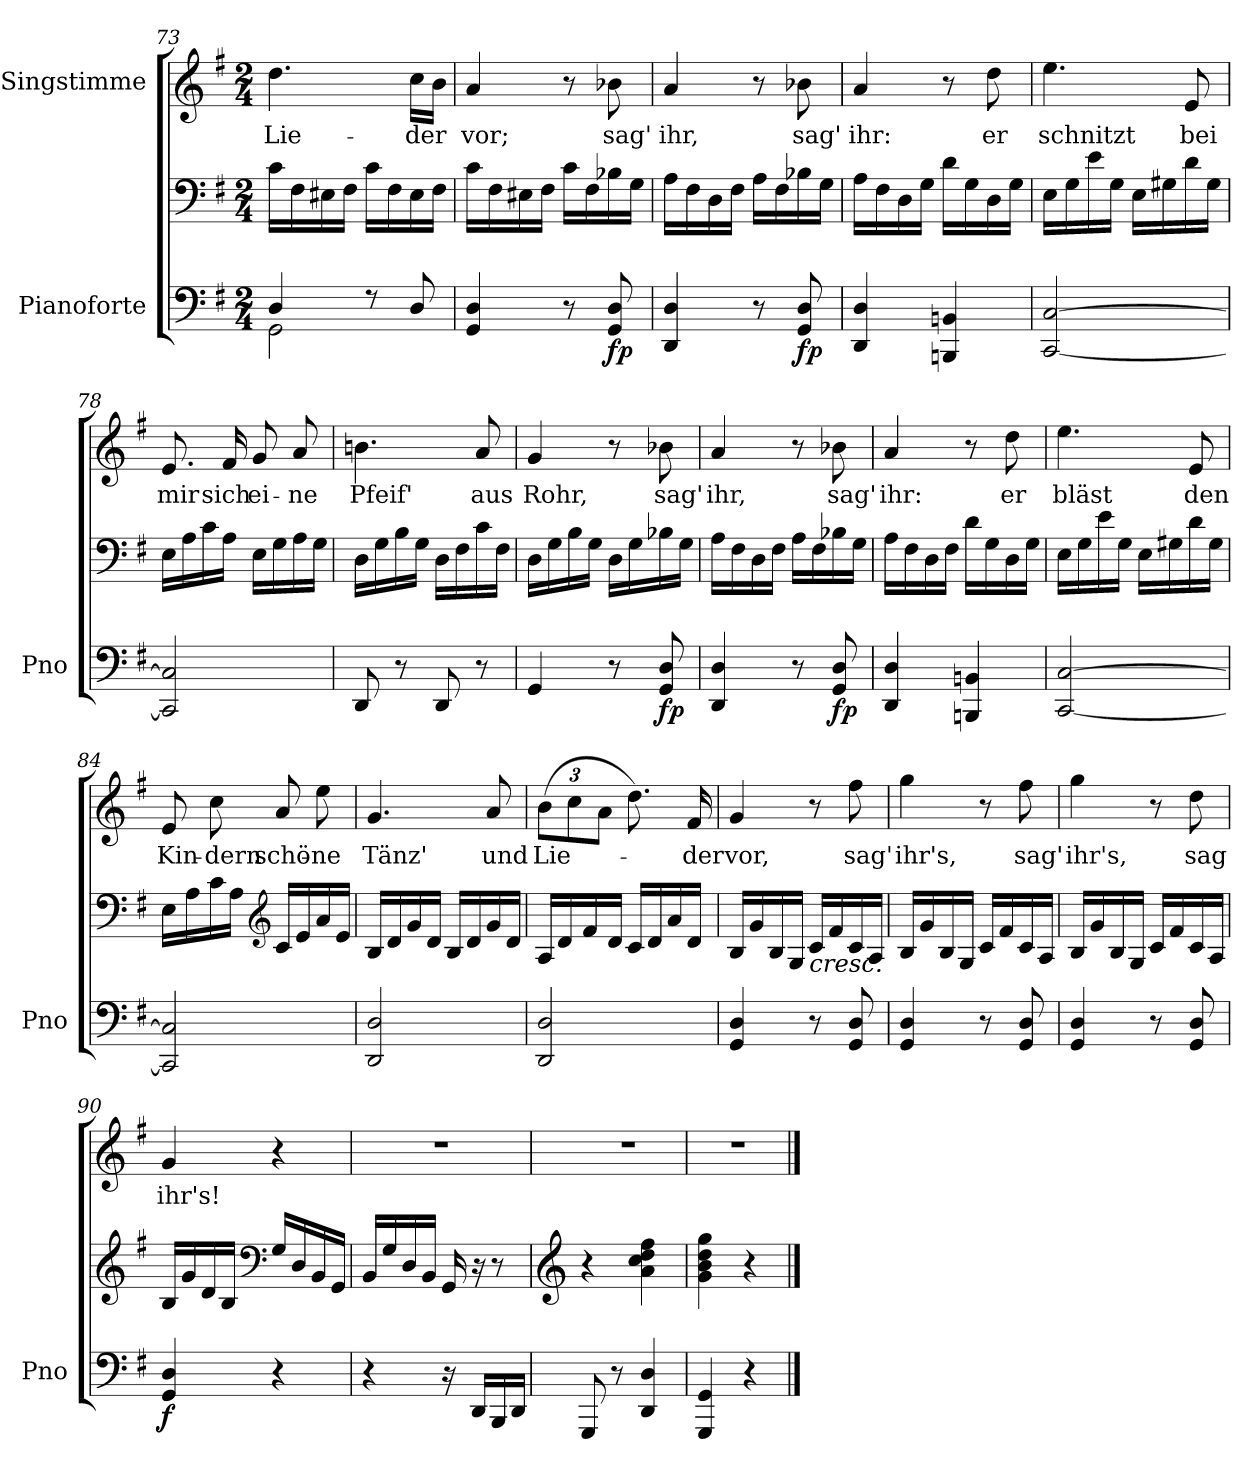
**kern	**kern	**dynam	**kern	**text
*part2	*part2	*part2	*part1	*part1
*staff3	*staff2	*staff2/3	*staff1	*staff1
*I"Pianoforte	*	*	*I"Singstimme	*
*I'Pno	*	*	*	*
!!LO:LB:g=z
*clefF4	*clefF4	*	*clefG2	*
*k[f#]	*k[f#]	*	*k[f#]	*
*M2/4	*M2/4	*	*M2/4	*
=73	=73	=73	=73	=73
*^	*	*	*	*
!	!	!	!	!	!LO:LY:b
4D/	2GG\	16c\LL	.	4.dd\	Lie-
.	.	16F#\	.	.	.
.	.	16E#X\	.	.	.
.	.	16F#\JJ	.	.	.
8r	.	16c\LL	.	.	.
.	.	16F#\	.	.	.
!	!	!	!	!	!LO:LY:b
8D/	.	16E#\	.	16cc\LL	-der
.	.	16F#\JJ	.	16b\JJ	.
*v	*v	*	*	*	*
=74	=74	=74	=74	=74
!	!	!	!	!LO:LY:b
4GG/ 4D/	16c\LL	.	4a/	vor;
.	16F#\	.	.	.
.	16E#X\	.	.	.
.	16F#\JJ	.	.	.
8r	16c\LL	.	8r	.
.	16F#\	.	.	.
!	!	!LO:DY:b=2	!	!LO:LY:b
8GG/ 8D/	16B-X\	fp	8b-X\	sag'
.	16G\JJ	.	.	.
=75	=75	=75	=75	=75
!	!	!	!	!LO:LY:b
4DD/ 4D/	16A\LL	.	4a/	ihr,
.	16F#\	.	.	.
.	16D\	.	.	.
.	16F#\JJ	.	.	.
8r	16A\LL	.	8r	.
.	16F#\	.	.	.
!	!	!LO:DY:b=2	!	!LO:LY:b
8GG/ 8D/	16B-X\	fp	8b-X\	sag'
.	16G\JJ	.	.	.
=76	=76	=76	=76	=76
!	!	!	!	!LO:LY:b
4DD/ 4D/	16A\LL	.	4a/	ihr:
.	16F#\	.	.	.
.	16D\	.	.	.
.	16G\JJ	.	.	.
4BBBn/ 4BBn/	16d\LL	.	8r	.
.	16G\	.	.	.
!	!	!	!	!LO:LY:b
.	16D\	.	8dd\	er
.	16G\JJ	.	.	.
!!LO:LB:g=z
=77	=77	=77	=77	=77
!	!	!	!	!LO:LY:b
[2CC/ [2C/	16E\LL	.	4.ee\	schnitzt
.	16G\	.	.	.
.	16e\	.	.	.
.	16G\JJ	.	.	.
.	16E\LL	.	.	.
.	16G#X\	.	.	.
!	!	!	!	!LO:LY:b
.	16d\	.	8e/	bei
.	16G#\JJ	.	.	.
!!LO:LB:g=z
=78	=78	=78	=78	=78
!	!	!	!	!LO:LY:b
2CC/] 2C/]	16E\LL	.	8.e/	mir
.	16A\	.	.	.
.	16c\	.	.	.
!	!	!	!	!LO:LY:b
.	16A\JJ	.	16f#/	sich
!	!	!	!	!LO:LY:b
.	16E\LL	.	8g/	ei-
.	16G\	.	.	.
!	!	!	!	!LO:LY:b
.	16A\	.	8a/	-ne
.	16G\JJ	.	.	.
=79	=79	=79	=79	=79
!	!	!	!	!LO:LY:b
8DD/	16D\LL	.	4.bn\	Pfeif'
.	16G\	.	.	.
8r	16B\	.	.	.
.	16G\JJ	.	.	.
8DD/	16D\LL	.	.	.
.	16F#\	.	.	.
!	!	!	!	!LO:LY:b
8r	16c\	.	8a/	aus
.	16F#\JJ	.	.	.
=80	=80	=80	=80	=80
!	!	!	!	!LO:LY:b
4GG/	16D\LL	.	4g/	Rohr,
.	16G\	.	.	.
.	16B\	.	.	.
.	16G\JJ	.	.	.
8r	16D\LL	.	8r	.
.	16G\	.	.	.
!	!	!LO:DY:b=2	!	!LO:LY:b
8GG/ 8D/	16B-X\	fp	8b-X\	sag'
.	16G\JJ	.	.	.
=81	=81	=81	=81	=81
!	!	!	!	!LO:LY:b
4DD/ 4D/	16A\LL	.	4a/	ihr,
.	16F#\	.	.	.
.	16D\	.	.	.
.	16F#\JJ	.	.	.
8r	16A\LL	.	8r	.
.	16F#\	.	.	.
!	!	!LO:DY:b=2	!	!LO:LY:b
8GG/ 8D/	16B-X\	fp	8b-X\	sag'
.	16G\JJ	.	.	.
!!LO:LB:g=z
=82	=82	=82	=82	=82
!	!	!	!	!LO:LY:b
4DD/ 4D/	16A\LL	.	4a/	ihr:
.	16F#\	.	.	.
.	16D\	.	.	.
.	16F#\JJ	.	.	.
4BBBn/ 4BBn/	16d\LL	.	8r	.
.	16G\	.	.	.
!	!	!	!	!LO:LY:b
.	16D\	.	8dd\	er
.	16G\JJ	.	.	.
!!LO:PB:g=z
=83	=83	=83	=83	=83
!	!	!	!	!LO:LY:b
[2CC/ [2C/	16E\LL	.	4.ee\	bläst
.	16G\	.	.	.
.	16e\	.	.	.
.	16G\JJ	.	.	.
.	16E\LL	.	.	.
.	16G#X\	.	.	.
!	!	!	!	!LO:LY:b
.	16d\	.	8e/	den
.	16G#\JJ	.	.	.
=84	=84	=84	=84	=84
!	!	!	!	!LO:LY:b
2CC/] 2C/]	16E\LL	.	8e/	Kin-
.	16A\	.	.	.
!	!	!	!	!LO:LY:b
.	16c\	.	8cc\	-dern
.	16A\JJ	.	.	.
*	*clefG2	*	*	*
!	!	!	!	!LO:LY:b
.	16c/LL	.	8a/	schö-
.	16e/	.	.	.
!	!	!	!	!LO:LY:b
.	16a/	.	8ee\	-ne
.	16e/JJ	.	.	.
=85	=85	=85	=85	=85
!	!	!	!	!LO:LY:b
2DD/ 2D/	16B/LL	.	4.g/	Tänz'
.	16d/	.	.	.
.	16g/	.	.	.
.	16d/JJ	.	.	.
.	16B/LL	.	.	.
.	16d/	.	.	.
!	!	!	!	!LO:LY:b
.	16g/	.	8a/	und
.	16d/JJ	.	.	.
=86	=86	=86	=86	=86
!	!	!	!	!LO:LY:b
2DD/ 2D/	16A/LL	.	(12b\L	Lie-
.	16d/	.	.	.
.	.	.	12cc\	.
.	16f#/	.	.	.
.	.	.	12a\J	.
.	16d/JJ	.	.	.
.	16c/LL	.	8.dd\)	.
.	16d/	.	.	.
.	16a/	.	.	.
!	!	!	!	!LO:LY:b
.	16d/JJ	.	16f#/	-der
!!LO:LB:g=z
=87	=87	=87	=87	=87
!	!	!	!	!LO:LY:b
4GG/ 4D/	16B/LL	.	4g/	vor,
.	16g/	.	.	.
.	16B/	.	.	.
.	16G/JJ	.	.	.
!	!LO:TX:b:i:t=cresc.	!	!	!
8r	16c/LL	.	8r	.
.	16f#/	.	.	.
!	!	!	!	!LO:LY:b
8GG/ 8D/	16c/	.	8ff#\	sag'
.	16A/JJ	.	.	.
!!LO:LB:g=z
=88	=88	=88	=88	=88
!	!	!	!	!LO:LY:b
4GG/ 4D/	16B/LL	.	4gg\	ihr's,
.	16g/	.	.	.
.	16B/	.	.	.
.	16G/JJ	.	.	.
8r	16c/LL	.	8r	.
.	16f#/	.	.	.
!	!	!	!	!LO:LY:b
8GG/ 8D/	16c/	.	8ff#\	sag'
.	16A/JJ	.	.	.
=89	=89	=89	=89	=89
!	!	!	!	!LO:LY:b
4GG/ 4D/	16B/LL	.	4gg\	ihr's,
.	16g/	.	.	.
.	16B/	.	.	.
.	16G/JJ	.	.	.
8r	16c/LL	.	8r	.
.	16f#/	.	.	.
!	!	!	!	!LO:LY:b
8GG/ 8D/	16c/	.	8dd\	sag
.	16A/JJ	.	.	.
=90	=90	=90	=90	=90
!	!	!LO:DY:b=2	!	!LO:LY:b
4GG/ 4D/	16B/LL	f	4g/	ihr's!
.	16g/	.	.	.
.	16d/	.	.	.
.	16B/JJ	.	.	.
*	*clefF4	*	*	*
4r	16G/LL	.	4r	.
.	16D/	.	.	.
.	16BB/	.	.	.
.	16GG/JJ	.	.	.
=91	=91	=91	=91	=91
4r	16BB/LL	.	2r	.
.	16G/	.	.	.
.	16D/	.	.	.
.	16BB/JJ	.	.	.
16r	16GG/	.	.	.
16DD/LL	16r	.	.	.
16BBB/	8r	.	.	.
16DD/JJ	.	.	.	.
=92	=92	=92	=92	=92
*	*clefG2	*	*	*
8GGG/	4r	.	2r	.
8r	.	.	.	.
4DD/ 4D/	4a\ 4cc\ 4dd\ 4ff#\	.	.	.
!!LO:LB:g=z
=93	=93	=93	=93	=93
4GGG/ 4GG/	4g\ 4b\ 4dd\ 4gg\	.	2r	.
4r	4r	.	.	.
==	==	==	==	==
*-	*-	*-	*-	*-
